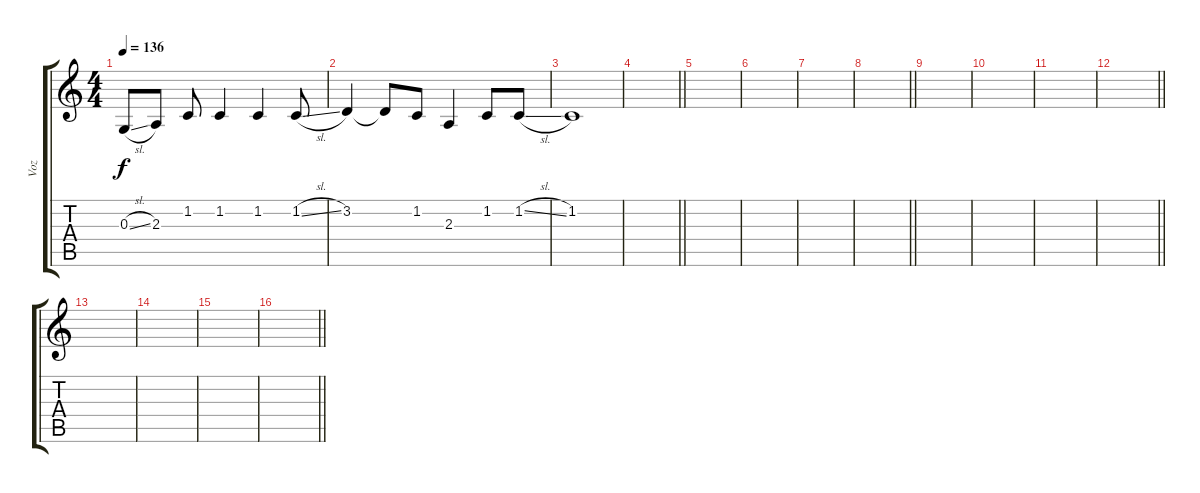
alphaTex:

\track ("Voz" "Voz") {instrument shakuhachi}
\staff {score tabs}
\tuning (E4 B3 G3 D3 A2 E2) {hide}
\ts (4 4)
\tempo 136
\clef g2
\ks c
0.3{sl}.8{dy f} 2.3.8 1.2.8 1.2.4 1.2.4 1.2{sl}.8 |
3.2.4 3.2{t}.8 1.2.8 2.3.4 1.2.8 1.2{sl}.8 |
1.2.1 |
\barLineRight lightlight
|
|
|
|
\barLineRight lightlight
|
|
|
|
\barLineRight lightlight
|
|
|
|
\barLineRight lightlight
